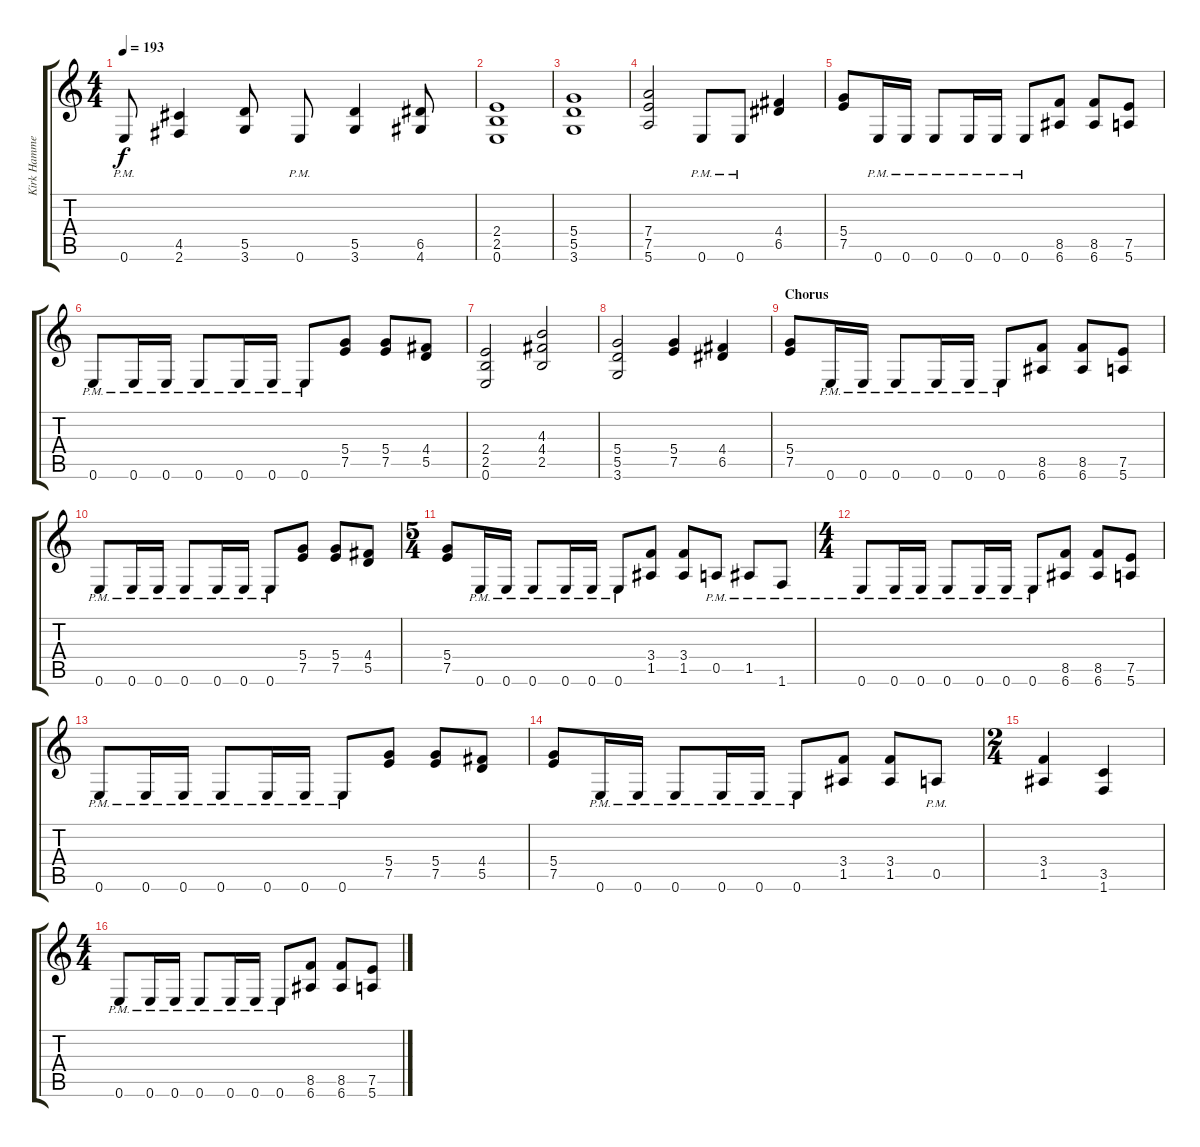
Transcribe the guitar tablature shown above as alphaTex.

\track ("Kirk Hammett - Lead Guitar" "Kirk Hamme") {instrument distortionguitar}
\staff {score tabs}
\tuning (E4 B3 G3 D3 A2 E2) {hide}
\ts (4 4)
\tempo 193
\clef g2
\ks c
0.6{pm}.8{dy f} (4.5 2.6).4 (5.5 3.6).8 0.6{pm}.8 (5.5 3.6).4 (6.5 4.6).8 |
(2.4 2.5 0.6).1 |
(5.4 5.5 3.6).1 |
(7.4 7.5 5.6).2 0.6{pm}.8 0.6{pm}.8 (4.4 6.5).4 |
(5.4 7.5).8 0.6{pm}.16 0.6{pm}.16 0.6{pm}.8 0.6{pm}.16 0.6{pm}.16 0.6{pm}.8 (8.5 6.6).8 (8.5 6.6).8 (7.5 5.6).8 |
0.6{pm}.8 0.6{pm}.16 0.6{pm}.16 0.6{pm}.8 0.6{pm}.16 0.6{pm}.16 0.6{pm}.8 (5.4 7.5).8 (5.4 7.5).8 (4.4 5.5).8 |
(2.4 2.5 0.6).2 (4.3 4.4 2.5).2 |
(5.4 5.5 3.6).2 (5.4 7.5).4 (4.4 6.5).4 |
\section ("" "Chorus")
(5.4 7.5).8 0.6{pm}.16 0.6{pm}.16 0.6{pm}.8 0.6{pm}.16 0.6{pm}.16 0.6{pm}.8 (8.5 6.6).8 (8.5 6.6).8 (7.5 5.6).8 |
0.6{pm}.8 0.6{pm}.16 0.6{pm}.16 0.6{pm}.8 0.6{pm}.16 0.6{pm}.16 0.6{pm}.8 (5.4 7.5).8 (5.4 7.5).8 (4.4 5.5).8 |
\ts (5 4)
(5.4 7.5).8 0.6{pm}.16 0.6{pm}.16 0.6{pm}.8 0.6{pm}.16 0.6{pm}.16 0.6{pm}.8 (3.4 1.5).8 (3.4 1.5).8 0.5{pm}.8 1.5{pm}.8 1.6{pm}.8 |
\ts (4 4)
0.6{pm}.8 0.6{pm}.16 0.6{pm}.16 0.6{pm}.8 0.6{pm}.16 0.6{pm}.16 0.6{pm}.8 (8.5 6.6).8 (8.5 6.6).8 (7.5 5.6).8 |
0.6{pm}.8 0.6{pm}.16 0.6{pm}.16 0.6{pm}.8 0.6{pm}.16 0.6{pm}.16 0.6{pm}.8 (5.4 7.5).8 (5.4 7.5).8 (4.4 5.5).8 |
(5.4 7.5).8 0.6{pm}.16 0.6{pm}.16 0.6{pm}.8 0.6{pm}.16 0.6{pm}.16 0.6{pm}.8 (3.4 1.5).8 (3.4 1.5).8 0.5{pm}.8 |
\ts (2 4)
(3.4 1.5).4 (3.5 1.6).4 |
\ts (4 4)
0.6{pm}.8 0.6{pm}.16 0.6{pm}.16 0.6{pm}.8 0.6{pm}.16 0.6{pm}.16 0.6{pm}.8 (8.5 6.6).8 (8.5 6.6).8 (7.5 5.6).8
